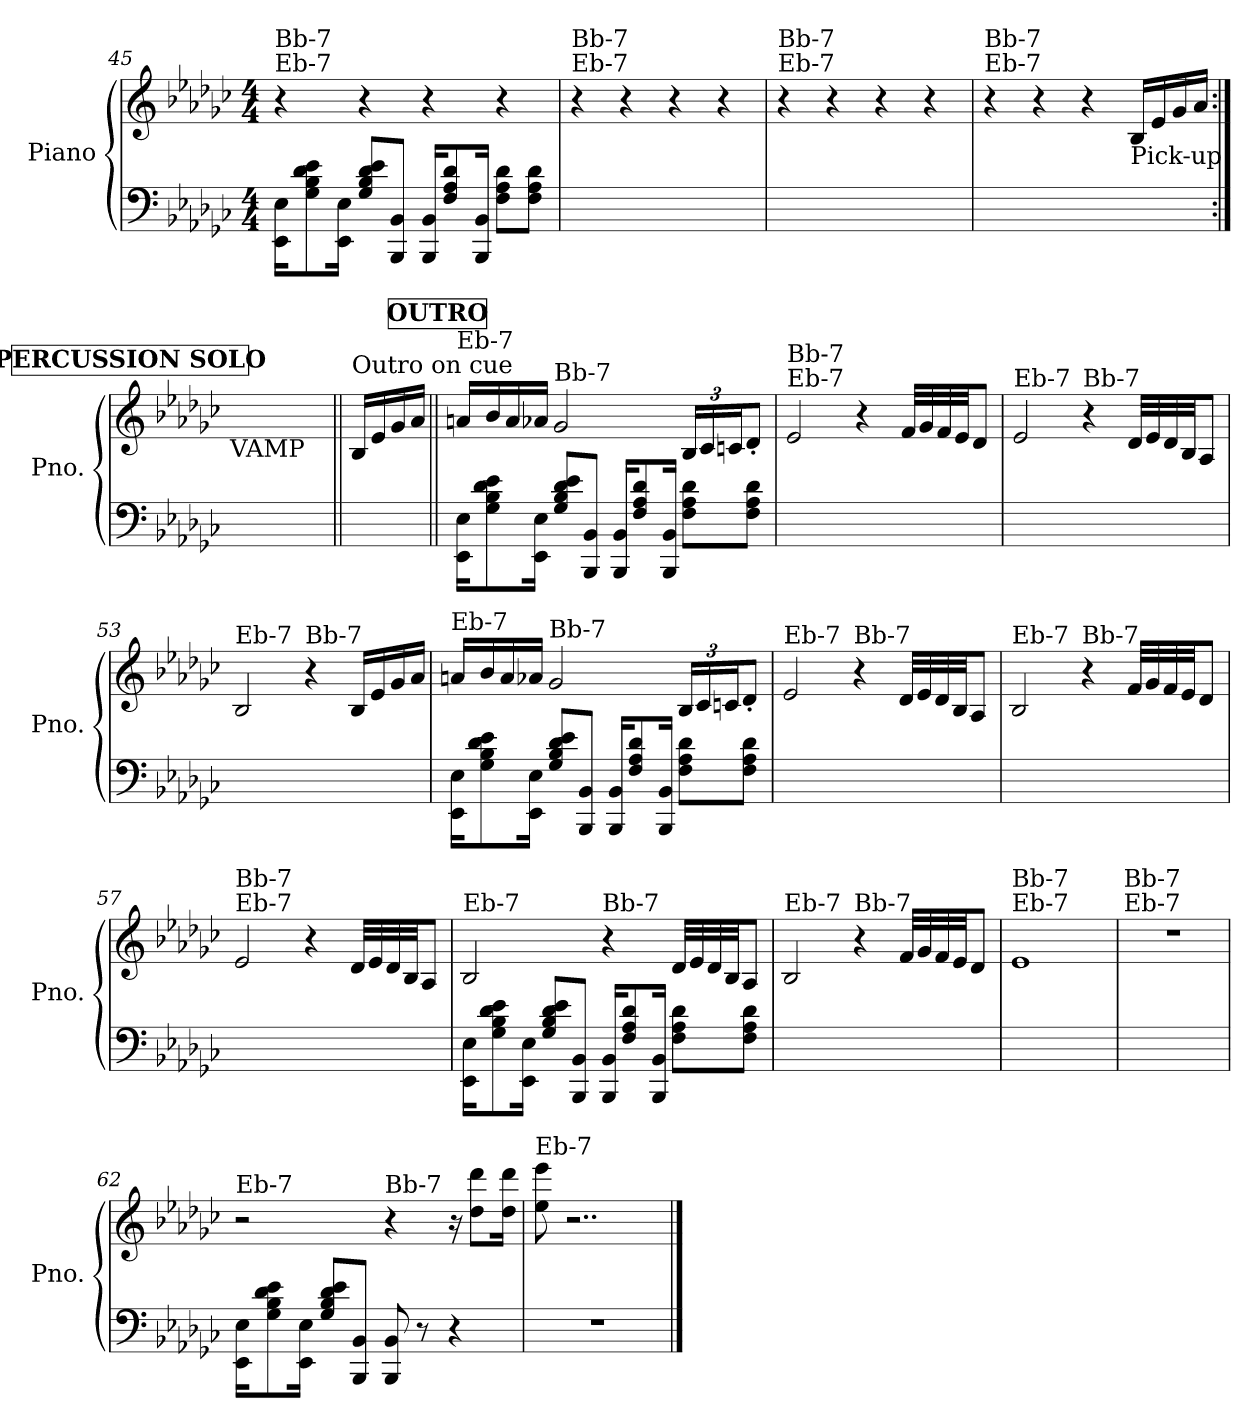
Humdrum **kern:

**kern	**kern
*part1	*part1
*staff2	*staff1
*I"Piano	*
*I'Pno.	*
!!LO:LB:g=z
*clefF4	*clefG2
*k[b-e-a-d-g-c-]	*k[b-e-a-d-g-c-]
*M4/4	*M4/4
=45	=45
!	!LO:TX:a:t=Eb-7
!	!LO:TX:a:t=Bb-7
16EE-\ 16E-\KL	4r
8G-\ 8B-\ 8d-\ 8e-\	.
16EE-\ 16E-\Jk	.
8G-/ 8B-/ 8d-/ 8e-/L	4r
8BBB-/ 8BB-/J	.
16BBB-/ 16BB-/KL	4r
8F/ 8A-/ 8d-/	.
16BBB-/ 16BB-/Jk	.
8F\ 8A-\ 8d-\L	4r
8F\ 8A-\ 8d-\J	.
=46	=46
!	!LO:TX:a:t=Eb-7
!	!LO:TX:a:t=Bb-7
1ryy	4r
.	4r
.	4r
.	4r
=47	=47
!	!LO:TX:a:t=Eb-7
!	!LO:TX:a:t=Bb-7
1ryy	4r
.	4r
.	4r
.	4r
=48	=48
!	!LO:TX:a:t=Eb-7
!	!LO:TX:a:t=Bb-7
1ryy	4r
.	4r
.	4r
!	!LO:TX:b:t=Pick-up
.	16B-/LL
.	16e-/
.	16g-/
.	16a-/JJ
!!LO:LB:g=z
!!LO:REH:place=s1:a:B:fs=14:t=PERCUSSION SOLO
=48X1:|!	=48X1:|!
!	!LO:TX:b:t=VAMP
1ryy	1ryy
=49||	=49||
!	!LO:TX:t=Outro on cue
4rBByy	16B-/LL
.	16e-/
.	16g-/
.	16a-/JJ
!!LO:PB:g=z
!!LO:REH:place=s1:a:B:fs=14:t=OUTRO
=50||	=50||
!	!LO:TX:a:t=Eb-7
16EE-\ 16E-\KL	16an/LL
8G-\ 8B-\ 8d-\ 8e-\	16b-/
.	16a/
16EE-\ 16E-\Jk	16a-X/JJ
!	!LO:TX:a:t=Bb-7
8G-/ 8B-/ 8d-/ 8e-/L	2g-/
8BBB-/ 8BB-/J	.
16BBB-/ 16BB-/KL	.
8F/ 8A-/ 8d-/	.
16BBB-/ 16BB-/Jk	.
*	*Xbrackettup
8F\ 8A-\ 8d-\L	24B-/LL
.	24c-/
.	24cn/J
8F\ 8A-\ 8d-\J	8d-'/J
=51	=51
!	!LO:TX:a:t=Eb-7
!	!LO:TX:a:t=Bb-7
1ryy	2e-/
.	4r
.	32f/LLL
.	32g-/
.	32f/
.	32e-/JJ
.	8d-/J
=52	=52
!	!LO:TX:a:t=Eb-7
1ryy	2e-/
!	!LO:TX:a:t=Bb-7
.	4r
.	32d-/LLL
.	32e-/
.	32d-/
.	32B-/JJ
.	8A-/J
!!LO:LB:g=z
=53	=53
!	!LO:TX:a:t=Eb-7
1ryy	2B-/
!	!LO:TX:a:t=Bb-7
.	4r
.	16B-/LL
.	16e-/
.	16g-/
.	16a-/JJ
=54	=54
!	!LO:TX:a:t=Eb-7
16EE-\ 16E-\KL	16an/LL
8G-\ 8B-\ 8d-\ 8e-\	16b-/
.	16a/
16EE-\ 16E-\Jk	16a-X/JJ
!	!LO:TX:a:t=Bb-7
8G-/ 8B-/ 8d-/ 8e-/L	2g-/
8BBB-/ 8BB-/J	.
16BBB-/ 16BB-/KL	.
8F/ 8A-/ 8d-/	.
16BBB-/ 16BB-/Jk	.
8F\ 8A-\ 8d-\L	24B-/LL
.	24c-/
.	24cn/J
8F\ 8A-\ 8d-\J	8d-'/J
!!LO:LB:g=z
=55	=55
!	!LO:TX:a:t=Eb-7
1ryy	2e-/
!	!LO:TX:a:t=Bb-7
.	4r
.	32d-/LLL
.	32e-/
.	32d-/
.	32B-/JJ
.	8A-/J
=56	=56
!	!LO:TX:a:t=Eb-7
1ryy	2B-/
!	!LO:TX:a:t=Bb-7
.	4r
.	32f/LLL
.	32g-/
.	32f/
.	32e-/JJ
.	8d-/J
=57	=57
!	!LO:TX:a:t=Eb-7
!	!LO:TX:a:t=Bb-7
1ryy	2e-/
.	4r
.	32d-/LLL
.	32e-/
.	32d-/
.	32B-/JJ
.	8A-/J
!!LO:LB:g=z
=58	=58
!	!LO:TX:a:t=Eb-7
16EE-\ 16E-\KL	2B-/
8G-\ 8B-\ 8d-\ 8e-\	.
16EE-\ 16E-\Jk	.
8G-/ 8B-/ 8d-/ 8e-/L	.
8BBB-/ 8BB-/J	.
!	!LO:TX:a:t=Bb-7
16BBB-/ 16BB-/KL	4r
8F/ 8A-/ 8d-/	.
16BBB-/ 16BB-/Jk	.
8F\ 8A-\ 8d-\L	32d-/LLL
.	32e-/
.	32d-/
.	32B-/JJ
8F\ 8A-\ 8d-\J	8A-/J
=59	=59
!	!LO:TX:a:t=Eb-7
1ryy	2B-/
!	!LO:TX:a:t=Bb-7
.	4r
.	32f/LLL
.	32g-/
.	32f/
.	32e-/JJ
.	8d-/J
=60	=60
!	!LO:TX:a:t=Eb-7
!	!LO:TX:a:t=Bb-7
1ryy	1e-
=61	=61
!	!LO:TX:a:t=Eb-7
!	!LO:TX:a:t=Bb-7
1ryy	1r
!!LO:LB:g=z
=62	=62
!	!LO:TX:a:t=Eb-7
16EE-\ 16E-\KL	2r
8G-\ 8B-\ 8d-\ 8e-\	.
16EE-\ 16E-\Jk	.
8G-/ 8B-/ 8d-/ 8e-/L	.
8BBB-/ 8BB-/J	.
!	!LO:TX:a:t=Bb-7
8BBB-/ 8BB-/	4r
8r	.
4r	16r
.	8dd-\ 8ddd-\L
.	16dd-\ 16ddd-\Jk
=63	=63
!	!LO:TX:a:t=Eb-7
1r	8ee-\ 8eee-\
.	2..r
==	==
*-	*-
